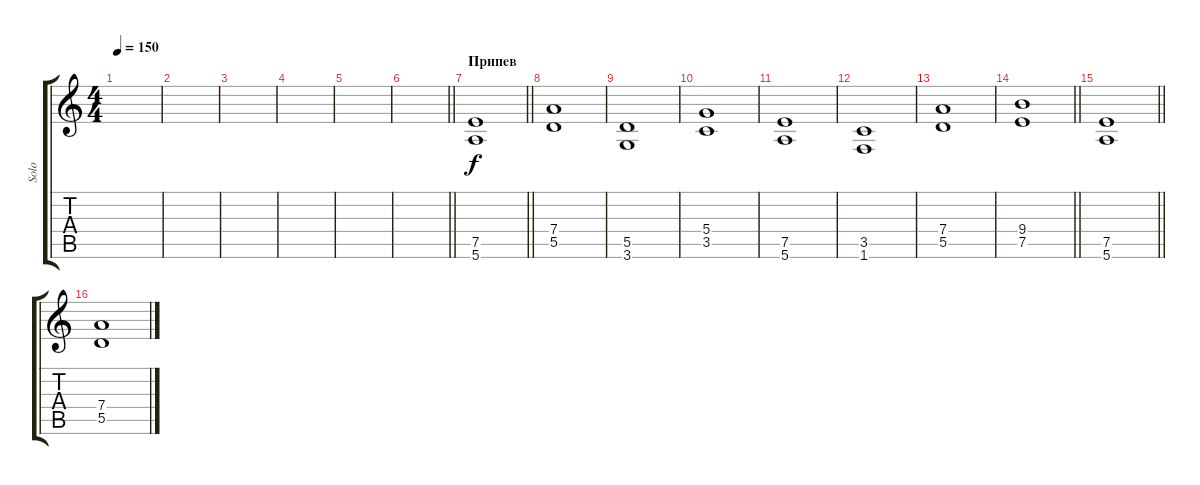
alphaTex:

\track ("Solo" "Solo") {instrument distortionguitar}
\staff {score tabs}
\tuning (E4 B3 G3 D3 A2 E2) {hide}
\ts (4 4)
\tempo 150
\clef g2
\ks c
|
|
|
|
|
\barLineRight lightlight
|
\section ("" "Припев")
\barLineRight lightlight
(7.5 5.6).1 |
(7.4 5.5).1 |
(5.5 3.6).1 |
(5.4 3.5).1 |
(7.5 5.6).1 |
(3.5 1.6).1 |
(7.4 5.5).1 |
\barLineRight lightlight
(9.4 7.5).1 |
\barLineRight lightlight
(7.5 5.6).1 |
(7.4 5.5).1
